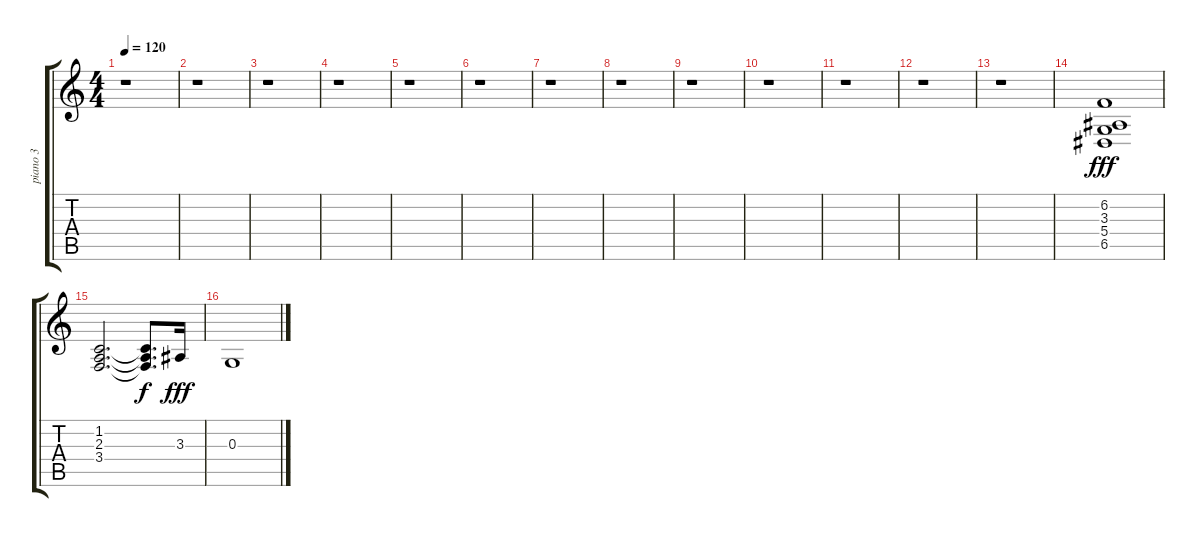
\track ("piano 3" "piano 3") {instrument synthstrings1}
\staff {score tabs}
\tuning (E4 B3 G3 D3 A2 E2) {hide}
\ts (4 4)
\tempo 120
\clef g2
\ks c
r.1{dy fff} |
r.1 |
r.1 |
r.1 |
r.1 |
r.1 |
r.1 |
r.1 |
r.1 |
r.1 |
r.1 |
r.1 |
r.1 |
(6.2 3.3 5.4 6.5).1 |
(1.2 2.3 3.4).2{d} (1.2{t} 2.3{t} 3.4{t}).8{d dy f} 3.3.16{dy fff} |
0.3.1
